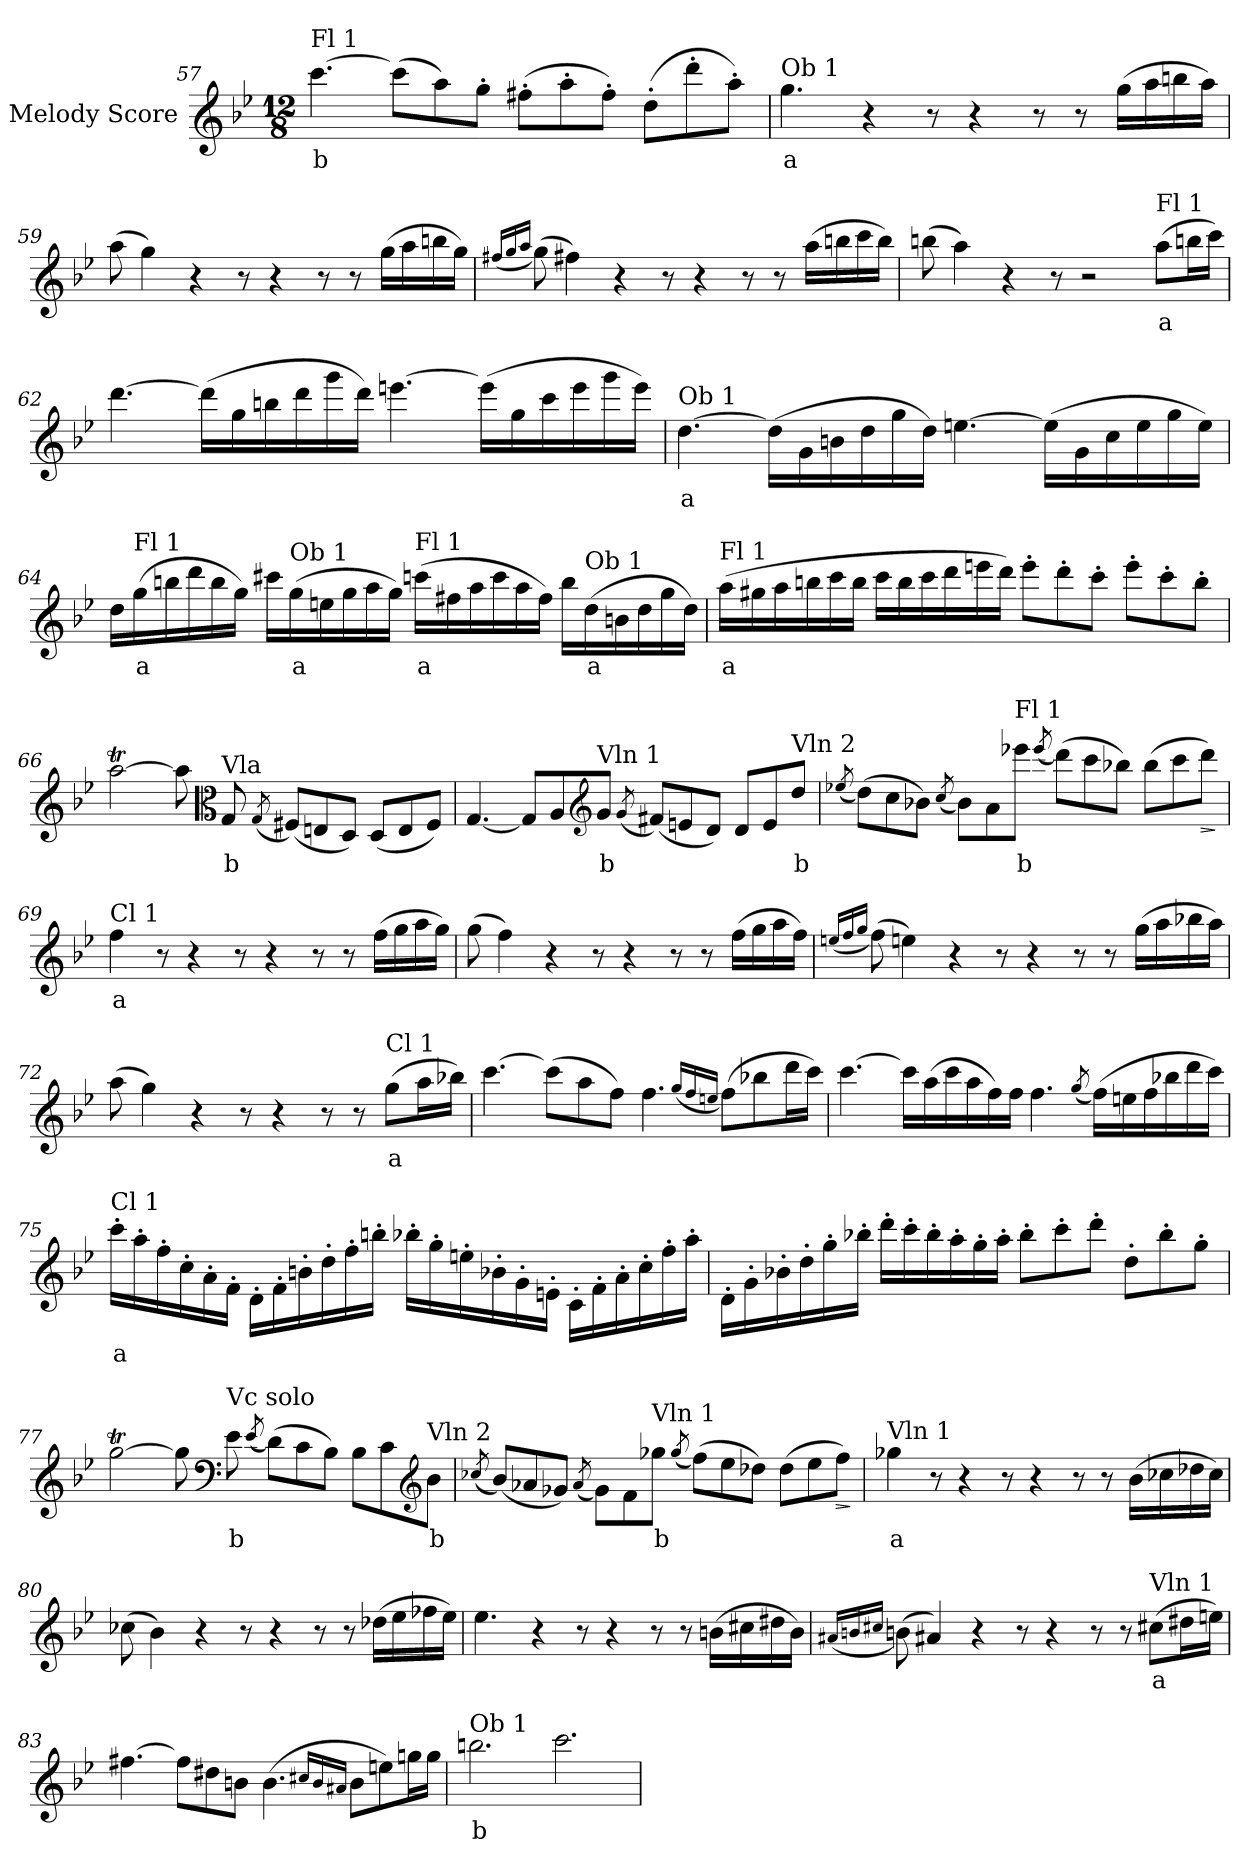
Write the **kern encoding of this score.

**kern	**text	**dynam
*part1	*part1	*part1
*staff1	*staff1	*staff1
*I"Melody Score	*	*
*clefG2	*	*
*k[b-e-]	*	*
*M12/8	*	*
=57	=57	=57
!LO:TX:a:t=Fl 1	!	!
!	!LO:LY:b:color=#FF0000	!
[4.ccc\	b	.
(8ccc\L]	.	.
8aa\)	.	.
8gg'\J	.	.
(8ff#X'\L	.	.
8aa'\	.	.
8ff#'\J)	.	.
(8dd'\L	.	.
8ddd'\	.	.
8aa'\J)	.	.
=58	=58	=58
!LO:TX:a:t=Ob 1	!	!
!	!LO:LY:b:color=#FF0000	!
4.gg\	a	.
4r	.	.
8r	.	.
4r	.	.
8r	.	.
8r	.	.
(16gg\LL	.	.
16aa\	.	.
16bbn\	.	.
16aa\JJ)	.	.
=59	=59	=59
(8aa\	.	.
4gg\)	.	.
4r	.	.
8r	.	.
4r	.	.
8r	.	.
8r	.	.
(16gg\LL	.	.
16aa\	.	.
16bbn\	.	.
16gg\JJ)	.	.
=60	=60	=60
(16qff#X/LL	.	.
16qgg/	.	.
16qaa/JJ	.	.
(8gg\)	.	.
4ff#\)	.	.
4r	.	.
8r	.	.
4r	.	.
8r	.	.
8r	.	.
(16aa\LL	.	.
16bbn\	.	.
16ccc\	.	.
16bb\JJ)	.	.
=61	=61	=61
(8bbn\	.	.
4aa\)	.	.
4r	.	.
8r	.	.
2r	.	.
!LO:TX:a:t=Fl 1	!	!
!	!LO:LY:b:color=#FF0000	!
(8aa\L	a	.
16bbn\L	.	.
16ccc\JJ)	.	.
=62	=62	=62
[4.ddd\	.	.
(16ddd\LL]	.	.
16gg\	.	.
16bbn\	.	.
16ddd\	.	.
16ggg\	.	.
16ddd\JJ)	.	.
[4.eeen\	.	.
(16eee\LL]	.	.
16gg\	.	.
16ccc\	.	.
16eee\	.	.
16ggg\	.	.
16eee\JJ)	.	.
=63	=63	=63
!LO:TX:a:t=Ob 1	!	!
!	!LO:LY:b:color=#FF0000	!
[4.dd\	a	.
(16dd\LL]	.	.
16g\	.	.
16bn\	.	.
16dd\	.	.
16gg\	.	.
16dd\JJ)	.	.
[4.een\	.	.
(16ee\LL]	.	.
16g\	.	.
16cc\	.	.
16ee\	.	.
16gg\	.	.
16ee\JJ)	.	.
=64	=64	=64
16dd\LL	.	.
!LO:TX:a:t=Fl 1	!	!
!	!LO:LY:b:color=#FF0000	!
(16gg\	a	.
16bbn\	.	.
16ddd\	.	.
16bb\	.	.
16gg\JJ)	.	.
16ccc#X\LL	.	.
!LO:TX:a:t=Ob 1	!	!
!	!LO:LY:b:color=#FF0000	!
(16gg\	a	.
16een\	.	.
16gg\	.	.
16aa\	.	.
16gg\JJ)	.	.
!LO:TX:a:t=Fl 1	!	!
!	!LO:LY:b:color=#FF0000	!
(16cccn\LL	a	.
16ff#X\	.	.
16aa\	.	.
16ccc\	.	.
16aa\	.	.
16ff#\JJ)	.	.
16bb\LL	.	.
!LO:TX:a:t=Ob 1	!	!
!	!LO:LY:b:color=#FF0000	!
(16dd\	a	.
16bn\	.	.
16dd\	.	.
16gg\	.	.
16dd\JJ)	.	.
=65	=65	=65
!LO:TX:a:t=Fl 1	!	!
!	!LO:LY:b:color=#FF0000	!
(16aa\LL	a	.
16gg#X\	.	.
16aa\	.	.
16bbn\	.	.
16ccc\	.	.
16bb\JJ	.	.
16ccc\LL	.	.
16bb\	.	.
16ccc\	.	.
16ddd\	.	.
16eeen\	.	.
16ddd\JJ)	.	.
8eee'\L	.	.
8ddd'\	.	.
8ccc'\J	.	.
8eee'\L	.	.
8ccc'\	.	.
8bb'\J	.	.
=66	=66	=66
[2aat	.	.
8aa]	.	.
*clefC3	*	*
!LO:TX:a:t=Vla	!	!
!	!LO:LY:b:color=#FF0000	!
8G/	b	.
(8qG/	.	.
(8F#X/L)	.	.
8En/	.	.
8D/J)	.	.
(8D/L	.	.
8E/	.	.
8F#/J)	.	.
=67	=67	=67
[4.G/	.	.
8G/L]	.	.
8A/	.	.
*clefG2	*	*
!LO:TX:a:t=Vln 1	!	!
!	!LO:LY:b:color=#FF0000	!
8g/J	b	.
(8qg/	.	.
(8f#X/L)	.	.
8en/	.	.
8d/J)	.	.
8d/L	.	.
8e/	.	.
!LO:TX:a:t=Vln 2	!	!
!	!LO:LY:b:color=#FF0000	!
8dd/J	b	.
=68	=68	=68
(8qee-X/	.	.
(8dd\L)	.	.
8cc\	.	.
8b-X\J)	.	.
(8qcc/	.	.
8b-\L)	.	.
8a\	.	.
!LO:TX:a:t=Fl 1	!	!
!	!LO:LY:b:color=#FF0000	!
8eee-X\J	b	.
(8qeee-/	.	.
(8ddd\L)	.	.
8ccc\	.	.
8bb-X\J)	.	.
(8bb-\L	.	.
8ccc\	.	.
!	!	!LO:HP:b
8ddd\J)	.	>
.	.	]
=69	=69	=69
!LO:TX:a:t=Cl 1	!	!
!	!LO:LY:b:color=#FF0000	!
4ff\	a	.
8r	.	.
4r	.	.
8r	.	.
4r	.	.
8r	.	.
8r	.	.
(16ff\LL	.	.
16gg\	.	.
16aa\	.	.
16gg\JJ)	.	.
=70	=70	=70
(8gg\	.	.
4ff\)	.	.
4r	.	.
8r	.	.
4r	.	.
8r	.	.
8r	.	.
(16ff\LL	.	.
16gg\	.	.
16aa\	.	.
16ff\JJ)	.	.
=71	=71	=71
(16qee/LL	.	.
16qff/	.	.
16qgg/JJ	.	.
(8ff\)	.	.
4ee\)	.	.
4r	.	.
8r	.	.
4r	.	.
8r	.	.
8r	.	.
(16gg\LL	.	.
16aa\	.	.
16bb-X\	.	.
16aa\JJ)	.	.
=72	=72	=72
(8aa\	.	.
4gg\)	.	.
4r	.	.
8r	.	.
4r	.	.
8r	.	.
8r	.	.
!LO:TX:a:t=Cl 1	!	!
!	!LO:LY:b:color=#FF0000	!
(8gg\L	a	.
16aa\L	.	.
16bb-X\JJ)	.	.
=73	=73	=73
[4.ccc\	.	.
(8ccc\L]	.	.
8aa\	.	.
8ff\J)	.	.
4.ff\	.	.
(16qgg/LL	.	.
16qff/	.	.
16qee/JJ	.	.
(8ff\L)	.	.
8bb-X\	.	.
16ddd\L	.	.
16ccc\JJ)	.	.
=74	=74	=74
[4.ccc\	.	.
16ccc\LL]	.	.
(16aa\	.	.
16ccc\	.	.
16aa\	.	.
16ff\)	.	.
16ff\JJ	.	.
4.ff\	.	.
(8qgg/	.	.
(16ff\LL)	.	.
16ee\	.	.
16ff\	.	.
16bb-X\	.	.
16ddd\	.	.
16ccc\JJ)	.	.
=75	=75	=75
!LO:TX:a:t=Cl 1	!	!
!	!LO:LY:b:color=#FF0000	!
16ccc'\LL	a	.
16aa'\	.	.
16ff'\	.	.
16cc'\	.	.
16a'\	.	.
16f'\JJ	.	.
16d'\LL	.	.
16f'\	.	.
16b'\	.	.
16dd'\	.	.
16ff'\	.	.
16bb'\JJ	.	.
16bb-X'\LL	.	.
16gg'\	.	.
16ee'\	.	.
16b-X'\	.	.
16g'\	.	.
16e'\JJ	.	.
16c'\LL	.	.
16f'\	.	.
16a'\	.	.
16cc'\	.	.
16ff'\	.	.
16aa'\JJ	.	.
=76	=76	=76
16d'\LL	.	.
16g'\	.	.
16b-X'\	.	.
16dd'\	.	.
16gg'\	.	.
16bb-X'\JJ	.	.
16ddd'\LL	.	.
16ccc'\	.	.
16bb-'\	.	.
16aa'\	.	.
16gg'\	.	.
16aa'\JJ	.	.
8bb-'\L	.	.
8ccc'\	.	.
8ddd'\J	.	.
8dd'\L	.	.
8bb-'\	.	.
8gg'\J	.	.
=77	=77	=77
[2ggT	.	.
8gg]	.	.
*clefF4	*	*
!LO:TX:a:t=Vc solo	!	!
!	!LO:LY:b:color=#FF0000	!
8e-\	b	.
(8qe-/	.	.
(8d\L)	.	.
8c\	.	.
8B-\J)	.	.
8B-\L	.	.
8c\	.	.
*clefG2	*	*
!LO:TX:a:t=Vln 2	!	!
!	!LO:LY:b:color=#FF0000	!
8b-\J	b	.
=78	=78	=78
(8qcc-X/	.	.
(8b-/L)	.	.
8a-X/	.	.
8g-X/J)	.	.
(8qa-/	.	.
8g-\L)	.	.
8f\	.	.
!LO:TX:a:t=Vln 1	!	!
!	!LO:LY:b:color=#FF0000	!
8gg-X\J	b	.
(8qgg-/	.	.
(8ff\L)	.	.
8ee-\	.	.
8dd-X\J)	.	.
(8dd-\L	.	.
8ee-\	.	.
!	!	!LO:HP:b
8ff\J)	.	>
.	.	]
=79	=79	=79
!LO:TX:a:t=Vln 1	!	!
!	!LO:LY:b:color=#FF0000	!
4gg-X\	a	.
8r	.	.
4r	.	.
8r	.	.
4r	.	.
8r	.	.
8r	.	.
(16b-\LL	.	.
16cc-X\	.	.
16dd-X\	.	.
16cc-\JJ)	.	.
=80	=80	=80
(8cc-X\	.	.
4b-\)	.	.
4r	.	.
8r	.	.
4r	.	.
8r	.	.
8r	.	.
(16dd-X\LL	.	.
16ee-\	.	.
16ff-X\	.	.
16ee-\JJ)	.	.
=81	=81	=81
4.ee-\	.	.
4r	.	.
8r	.	.
4r	.	.
8r	.	.
8r	.	.
(16bn\LL	.	.
16cc#X\	.	.
16dd#X\	.	.
16b\JJ)	.	.
=82	=82	=82
(16qa#X/LL	.	.
16qbn/	.	.
16qcc#X/JJ	.	.
(8b\)	.	.
4a#/)	.	.
4r	.	.
8r	.	.
4r	.	.
8r	.	.
8r	.	.
!LO:TX:a:t=Vln 1	!	!
!	!LO:LY:b:color=#FF0000	!
(8cc#\L	a	.
16dd#X\L	.	.
16een\JJ)	.	.
=83	=83	=83
[4.ff#X\	.	.
8ff#\L]	.	.
8dd#X\	.	.
8bn\J	.	.
(4.b\	.	.
16qcc#X/LL	.	.
16qb/	.	.
16qa#X/JJ	.	.
8b\L	.	.
8een\)	.	.
16ggn\L	.	.
16gg\JJ	.	.
=84	=84	=84
!LO:TX:a:t=Ob 1	!	!
!	!LO:LY:b:color=#FF0000	!
2.bbn\	b	.
2.ccc\	.	.
=	=	=
*-	*-	*-
